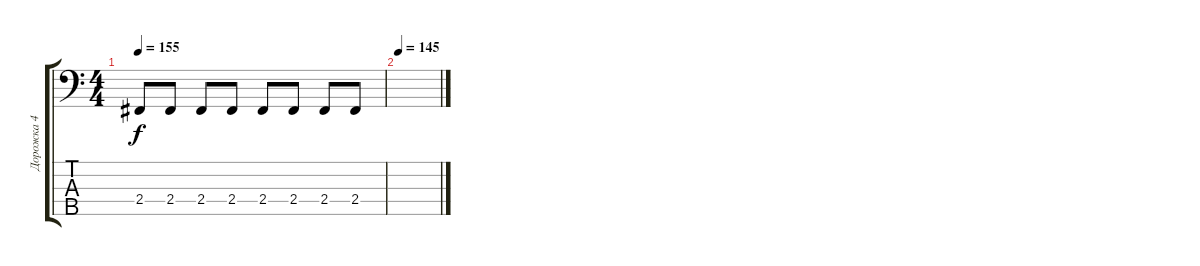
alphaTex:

\track ("Дорожка 4" "Дорожка 4") {instrument electricbasspick}
\staff {score tabs}
\tuning (G2 D2 A1 E1 B0) {hide}
\ts (4 4)
\tempo 155
\clef f4
\ks c
2.4.8{dy f} 2.4.8 2.4.8 2.4.8 2.4.8 2.4.8 2.4.8 2.4.8 |
\tempo 145
